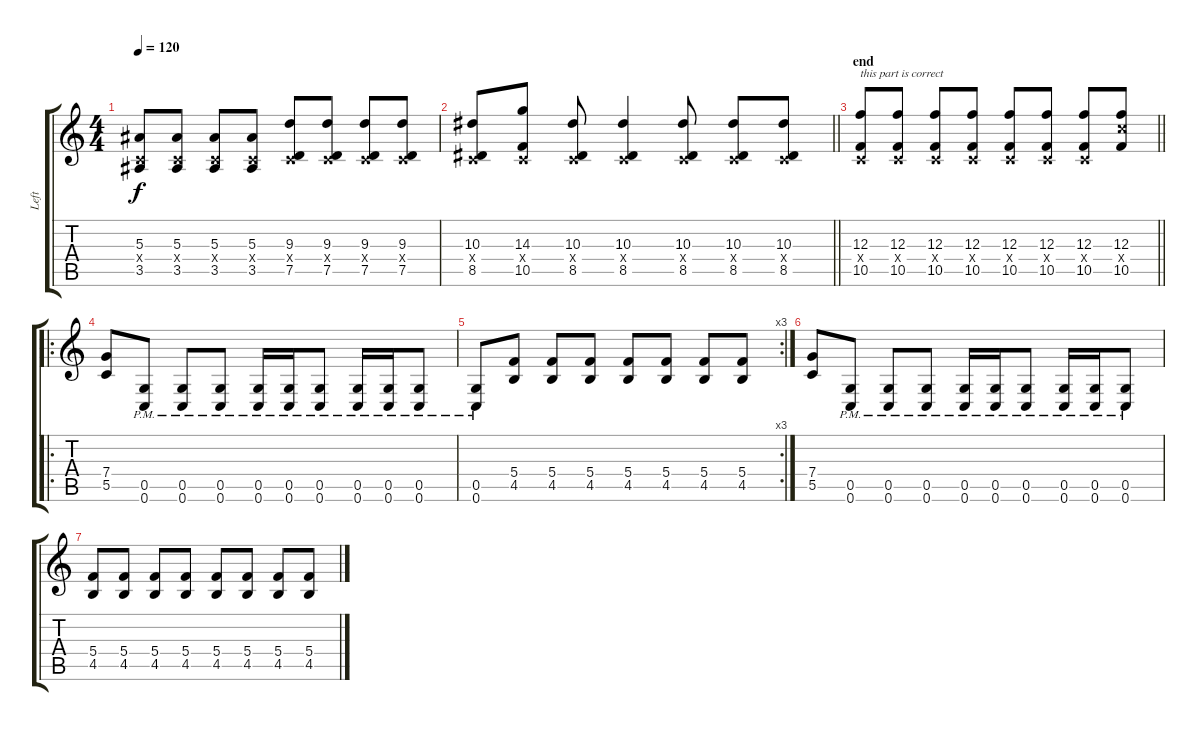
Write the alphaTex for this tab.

\track ("Left" "Left") {instrument overdrivenguitar}
\staff {score tabs}
\tuning (D4 A3 F3 C3 G2 C2) {hide}
\ts (4 4)
\tempo 120
\clef g2
\ks c
(5.3 0.4{x} 3.5).8{dy f} (5.3 0.4{x} 3.5).8 (5.3 0.4{x} 3.5).8 (5.3 0.4{x} 3.5).8 (9.3 0.4{x} 7.5).8 (9.3 0.4{x} 7.5).8 (9.3 0.4{x} 7.5).8 (9.3 0.4{x} 7.5).8 |
\barLineRight lightlight
(10.3 0.4{x} 8.5).8 (14.3 0.4{x} 10.5).8 (10.3 0.4{x} 8.5).8 (10.3 0.4{x} 8.5).4 (10.3 0.4{x} 8.5).8 (10.3 0.4{x} 8.5).8 (10.3 0.4{x} 8.5).8 |
\section ("" "end")
\barLineRight lightlight
(12.3 0.4{x} 10.5).8{txt "this part is correct"} (12.3 0.4{x} 10.5).8 (12.3 0.4{x} 10.5).8 (12.3 0.4{x} 10.5).8 (12.3 0.4{x} 10.5).8 (12.3 0.4{x} 10.5).8 (12.3 0.4{x} 10.5).8 (12.3 12.4{x} 10.5).8 |
\ro
(7.4 5.5).8 (0.5{pm} 0.6{pm}).8 (0.5{pm} 0.6{pm}).8 (0.5{pm} 0.6{pm}).8 (0.5{pm} 0.6{pm}).16 (0.5{pm} 0.6{pm}).16 (0.5{pm} 0.6{pm}).8 (0.5{pm} 0.6{pm}).16 (0.5{pm} 0.6{pm}).16 (0.5{pm} 0.6{pm}).8 |
\rc 3
(0.5{pm} 0.6{pm}).8 (5.4 4.5).8 (5.4 4.5).8 (5.4 4.5).8 (5.4 4.5).8 (5.4 4.5).8 (5.4 4.5).8 (5.4 4.5).8 |
(7.4 5.5).8 (0.5{pm} 0.6{pm}).8 (0.5{pm} 0.6{pm}).8 (0.5{pm} 0.6{pm}).8 (0.5{pm} 0.6{pm}).16 (0.5{pm} 0.6{pm}).16 (0.5{pm} 0.6{pm}).8 (0.5{pm} 0.6{pm}).16 (0.5{pm} 0.6{pm}).16 (0.5{pm} 0.6{pm}).8 |
(5.4 4.5).8 (5.4 4.5).8 (5.4 4.5).8 (5.4 4.5).8 (5.4 4.5).8 (5.4 4.5).8 (5.4 4.5).8 (5.4 4.5).8
